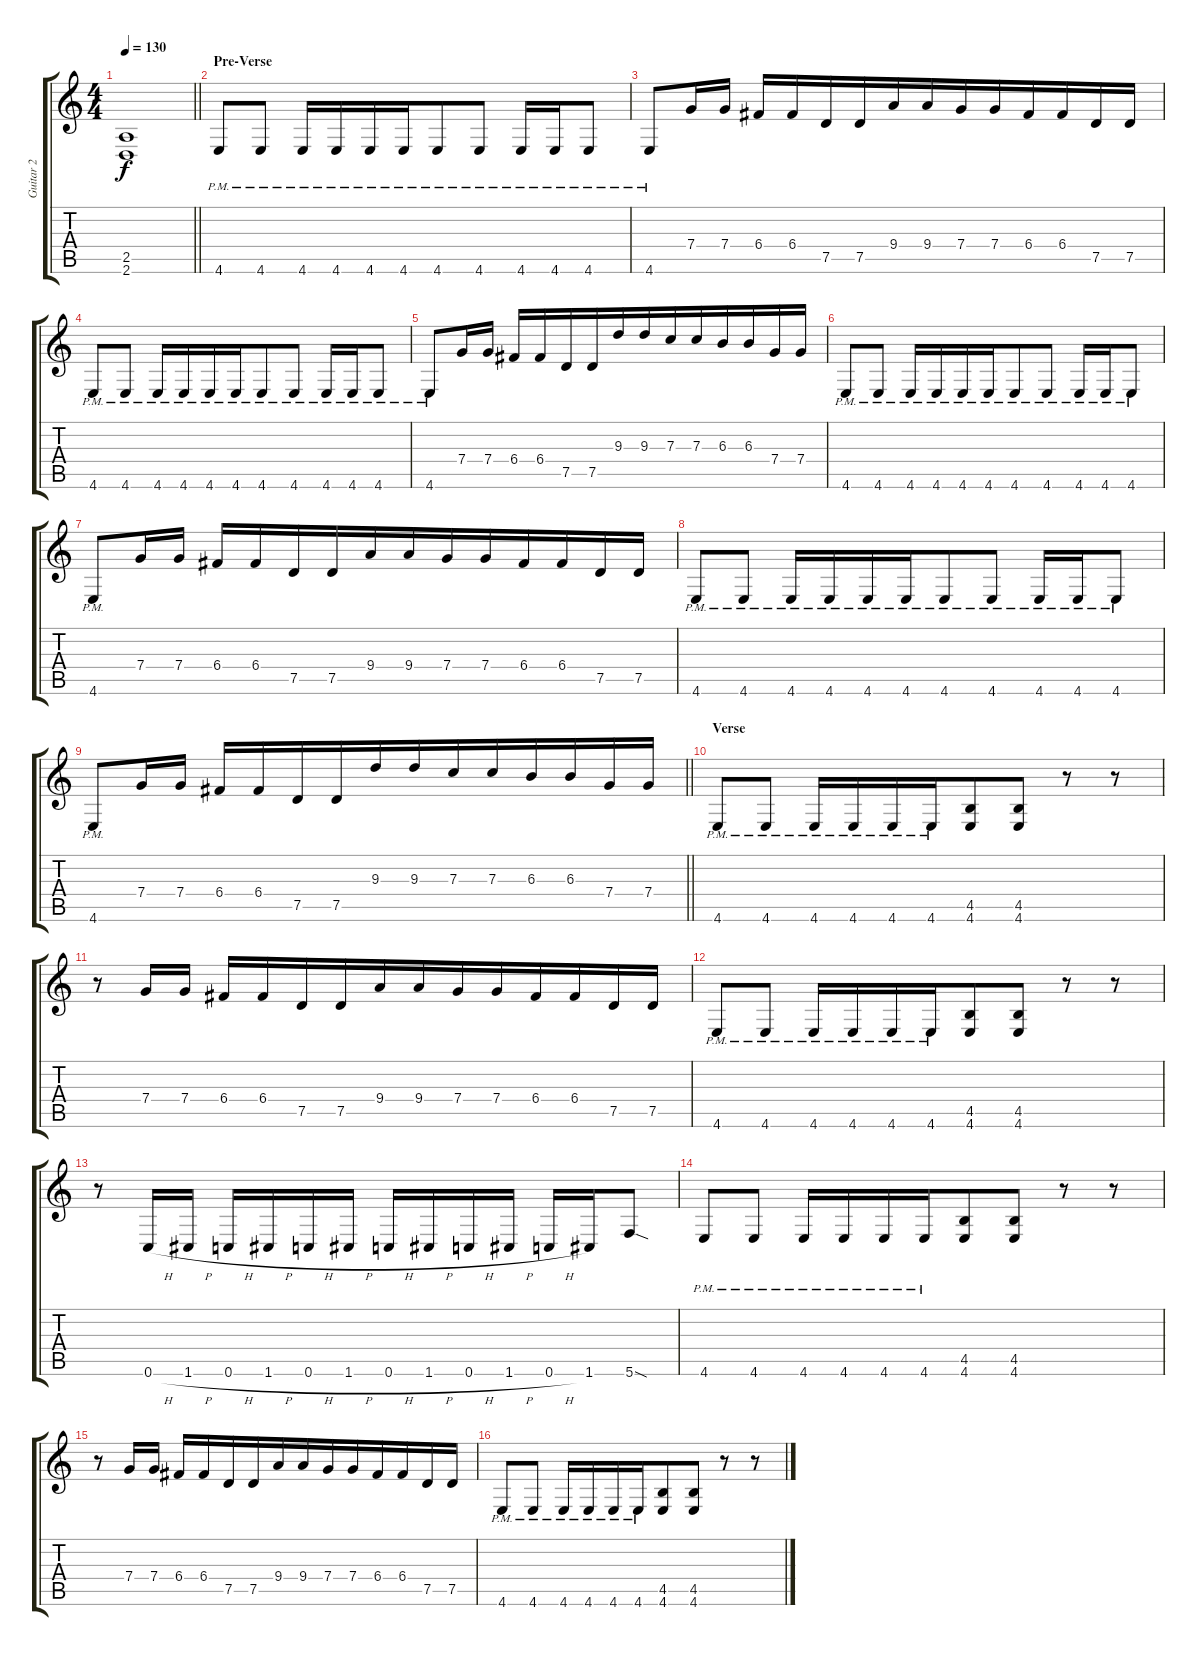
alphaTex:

\track ("Guitar 2" "Guitar 2") {instrument distortionguitar}
\staff {score tabs}
\tuning (D4 A3 F3 C3 G2 C2) {hide}
\ts (4 4)
\tempo 130
\clef g2
\barLineRight lightlight
\ks c
(2.5{t} 2.6{t}).1{dy f} |
\section ("" "Pre-Verse")
4.6{pm}.8{beam merge} 4.6{pm}.8 4.6{pm}.16{beam merge} 4.6{pm}.16 4.6{pm}.16{beam merge} 4.6{pm}.16{beam merge} 4.6{pm}.8 4.6{pm}.8 4.6{pm}.16 4.6{pm}.16 4.6{pm}.8 |
4.6{pm}.8 7.4.16{beam merge} 7.4.16 6.4.16{beam merge} 6.4.16{beam merge} 7.5.16{beam merge} 7.5.16{beam merge} 9.4.16{beam merge} 9.4.16{beam merge} 7.4.16{beam merge} 7.4.16{beam merge} 6.4.16{beam merge} 6.4.16{beam merge} 7.5.16{beam merge} 7.5.16 |
4.6{pm}.8{beam merge} 4.6{pm}.8 4.6{pm}.16{beam merge} 4.6{pm}.16 4.6{pm}.16{beam merge} 4.6{pm}.16{beam merge} 4.6{pm}.8 4.6{pm}.8 4.6{pm}.16 4.6{pm}.16 4.6{pm}.8 |
4.6{pm}.8 7.4.16{beam merge} 7.4.16 6.4.16{beam merge} 6.4.16{beam merge} 7.5.16{beam merge} 7.5.16{beam merge} 9.3.16{beam merge} 9.3.16{beam merge} 7.3.16{beam merge} 7.3.16{beam merge} 6.3.16{beam merge} 6.3.16{beam merge} 7.4.16{beam merge} 7.4.16 |
4.6{pm}.8{beam merge} 4.6{pm}.8 4.6{pm}.16{beam merge} 4.6{pm}.16 4.6{pm}.16{beam merge} 4.6{pm}.16{beam merge} 4.6{pm}.8 4.6{pm}.8 4.6{pm}.16 4.6{pm}.16 4.6{pm}.8 |
4.6{pm}.8 7.4.16{beam merge} 7.4.16 6.4.16{beam merge} 6.4.16{beam merge} 7.5.16{beam merge} 7.5.16{beam merge} 9.4.16{beam merge} 9.4.16{beam merge} 7.4.16{beam merge} 7.4.16{beam merge} 6.4.16{beam merge} 6.4.16{beam merge} 7.5.16{beam merge} 7.5.16 |
4.6{pm}.8{beam merge} 4.6{pm}.8 4.6{pm}.16{beam merge} 4.6{pm}.16 4.6{pm}.16{beam merge} 4.6{pm}.16{beam merge} 4.6{pm}.8 4.6{pm}.8 4.6{pm}.16 4.6{pm}.16 4.6{pm}.8 |
\barLineRight lightlight
4.6{pm}.8 7.4.16{beam merge} 7.4.16 6.4.16{beam merge} 6.4.16{beam merge} 7.5.16{beam merge} 7.5.16{beam merge} 9.3.16{beam merge} 9.3.16{beam merge} 7.3.16{beam merge} 7.3.16{beam merge} 6.3.16{beam merge} 6.3.16{beam merge} 7.4.16{beam merge} 7.4.16 |
\section ("" "Verse")
4.6{pm}.8{beam merge} 4.6{pm}.8 4.6{pm}.16{beam merge} 4.6{pm}.16 4.6{pm}.16{beam merge} 4.6{pm}.16{beam merge} (4.5 4.6).8 (4.5 4.6).8 r.8 r.8 |
r.8 7.4.16{beam merge} 7.4.16 6.4.16{beam merge} 6.4.16{beam merge} 7.5.16{beam merge} 7.5.16{beam merge} 9.4.16{beam merge} 9.4.16{beam merge} 7.4.16{beam merge} 7.4.16{beam merge} 6.4.16{beam merge} 6.4.16{beam merge} 7.5.16{beam merge} 7.5.16 |
4.6{pm}.8{beam merge} 4.6{pm}.8 4.6{pm}.16{beam merge} 4.6{pm}.16 4.6{pm}.16{beam merge} 4.6{pm}.16{beam merge} (4.5 4.6).8 (4.5 4.6).8 r.8 r.8 |
r.8 0.6{h}.16{beam merge} 1.6{h}.16 0.6{h}.16{beam merge} 1.6{h}.16 0.6{h}.16{beam merge} 1.6{h}.16 0.6{h}.16{beam merge} 1.6{h}.16 0.6{h}.16{beam merge} 1.6{h}.16 0.6{h}.16{beam merge} 1.6.16 5.6{sod}.8 |
4.6{pm}.8{beam merge} 4.6{pm}.8 4.6{pm}.16{beam merge} 4.6{pm}.16 4.6{pm}.16{beam merge} 4.6{pm}.16{beam merge} (4.5 4.6).8 (4.5 4.6).8 r.8 r.8 |
r.8 7.4.16{beam merge} 7.4.16 6.4.16{beam merge} 6.4.16{beam merge} 7.5.16{beam merge} 7.5.16{beam merge} 9.4.16{beam merge} 9.4.16{beam merge} 7.4.16{beam merge} 7.4.16{beam merge} 6.4.16{beam merge} 6.4.16{beam merge} 7.5.16{beam merge} 7.5.16 |
4.6{pm}.8{beam merge} 4.6{pm}.8 4.6{pm}.16{beam merge} 4.6{pm}.16 4.6{pm}.16{beam merge} 4.6{pm}.16{beam merge} (4.5 4.6).8 (4.5 4.6).8 r.8 r.8
